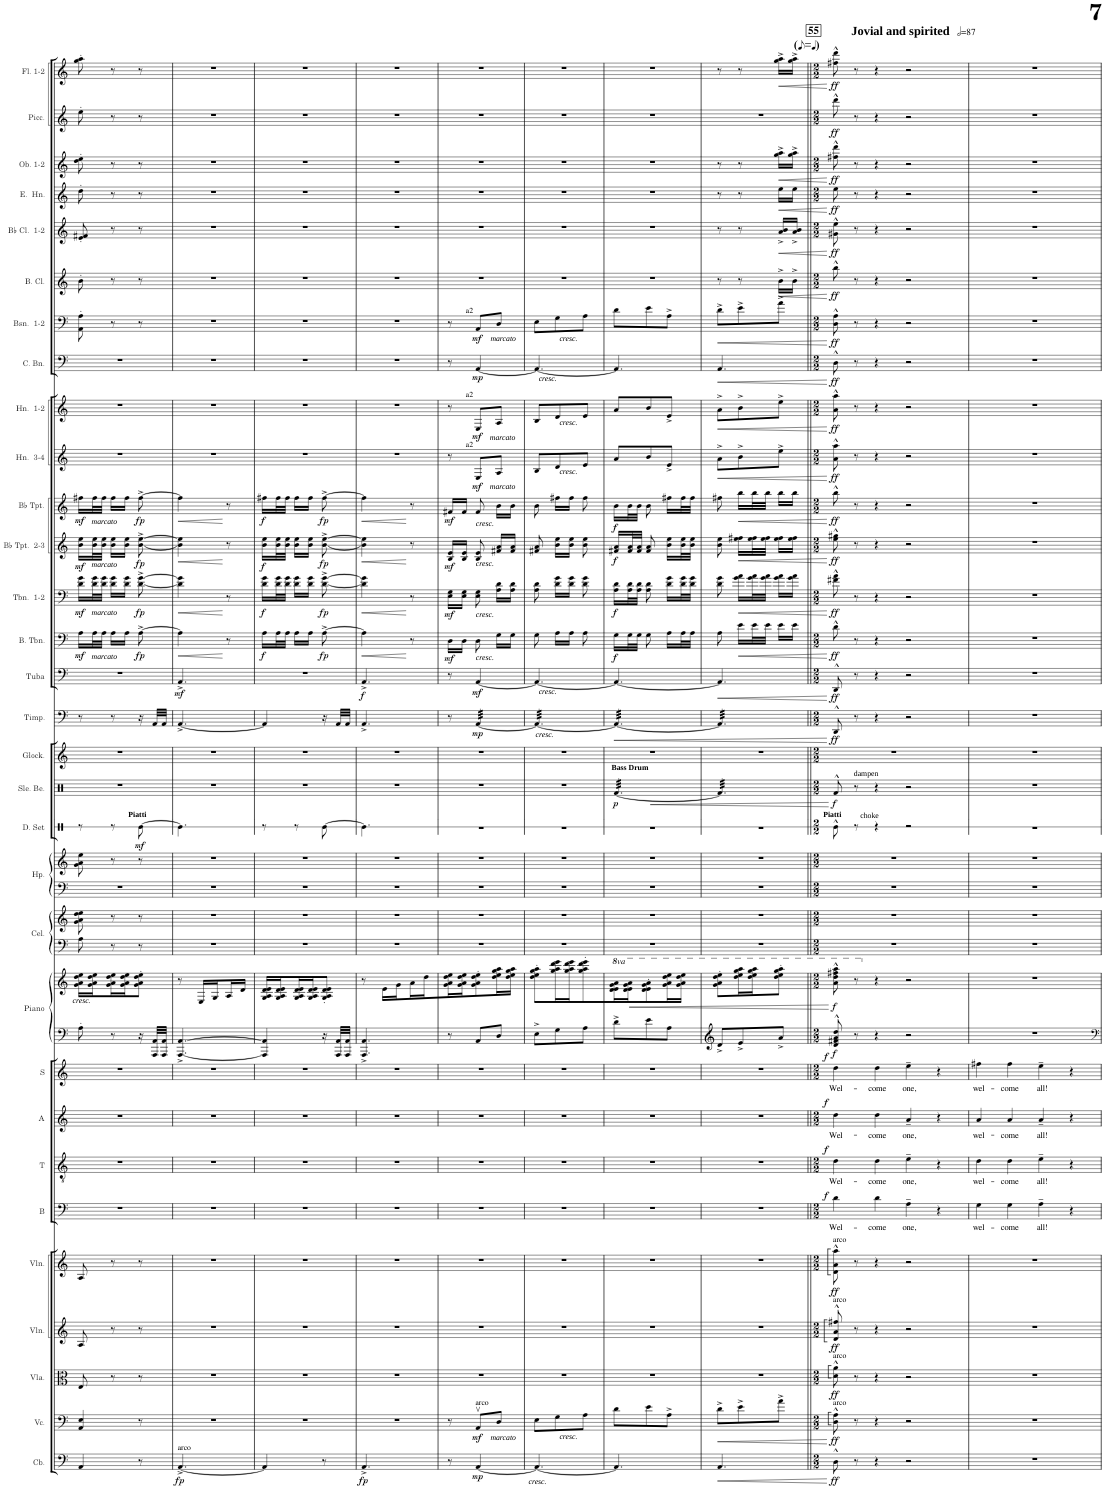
**kern	**dynam	**kern	**dynam	**kern	**dynam	**kern	**dynam	**kern	**dynam	**kern	**text	**dynam	**kern	**text	**dynam	**kern	**text	**dynam	**kern	**text	**dynam	**kern	**kern	**dynam	**kern	**kern	**kern	**kern	**kern	**dynam	**kern	**dynam	**kern	**kern	**dynam	**kern	**dynam	**kern	**dynam	**kern	**dynam	**kern	**dynam	**kern	**dynam	**kern	**dynam	**kern	**dynam	**kern	**dynam	**kern	**dynam	**kern	**dynam	**kern	**dynam	**kern	**dynam	**kern	**dynam	**kern	**dynam	**kern	**dynam
*part31	*part31	*part30	*part30	*part29	*part29	*part28	*part28	*part27	*part27	*part26	*part26	*part26	*part25	*part25	*part25	*part24	*part24	*part24	*part23	*part23	*part23	*part22	*part22	*part22	*part21	*part21	*part20	*part20	*part19	*part19	*part18	*part18	*part17	*part16	*part16	*part15	*part15	*part14	*part14	*part13	*part13	*part12	*part12	*part11	*part11	*part10	*part10	*part9	*part9	*part8	*part8	*part7	*part7	*part6	*part6	*part5	*part5	*part4	*part4	*part3	*part3	*part2	*part2	*part1	*part1
*staff34	*staff34	*staff33	*staff33	*staff32	*staff32	*staff31	*staff31	*staff30	*staff30	*staff29	*staff29	*staff29	*staff28	*staff28	*staff28	*staff27	*staff27	*staff27	*staff26	*staff26	*staff26	*staff25	*staff24	*staff24/25	*staff23	*staff22	*staff21	*staff20	*staff19	*staff19	*staff18	*staff18	*staff17	*staff16	*staff16	*staff15	*staff15	*staff14	*staff14	*staff13	*staff13	*staff12	*staff12	*staff11	*staff11	*staff10	*staff10	*staff9	*staff9	*staff8	*staff8	*staff7	*staff7	*staff6	*staff6	*staff5	*staff5	*staff4	*staff4	*staff3	*staff3	*staff2	*staff2	*staff1	*staff1
*I"Contrabass	*	*I"Violoncello	*	*I"Viola	*	*I"Violin	*	*I"Violin	*	*I"Bass	*	*	*I"Tenor	*	*	*I"Alto	*	*	*I"Soprano	*	*	*I"Piano	*	*	*I"Celesta	*	*I"Harp	*	*I"Percussion	*	*I"Percussion	*	*I"Percussion	*I"Timpani	*	*I"Tuba	*	*I"Bass Trombone	*	*I"Trombone 1-2	*	*I"Trumpet in Bb 2-3	*	*I"Trumpet in Bb	*	*I"Horn in F 3-4	*	*I"Horn in F 1-2	*	*I"Contrabassoon	*	*I"Bassoon 1-2	*	*I"Bass Clarinet	*	*I"Clarinet in Bb 1-2	*	*I"English Horn	*	*I"Oboe 1-2	*	*I"Flute 3-Picc.	*	*I"Flute 1-2	*
*I'Cb.	*	*I'Vc.	*	*I'Vla.	*	*I'Vln.	*	*I'Vln.	*	*I'B	*	*	*I'T	*	*	*I'A	*	*	*I'S	*	*	*I'Piano	*	*	*I'Cel.	*	*I'Hp.	*	*I'Perc.	*	*I'Perc.	*	*I'Perc.	*I'Timp.	*	*I'Tuba	*	*I'B. Tbn.	*	*I'Tbn.  1-2	*	*	*	*	*	*I'Hn.  3-4	*	*I'Hn.  1-2	*	*I'C. Bn.	*	*I'Bsn.  1-2	*	*I'B. Cl.	*	*	*	*I'E.  Hn.	*	*I'Ob. 1-2	*	*I'Picc.	*	*I'Fl. 1-2	*
!!LO:PB:g=z
*clefF4	*	*clefF4	*	*clefC3	*	*clefG2	*	*clefG2	*	*clefF4	*	*	*clefGv2	*	*	*clefG2	*	*	*clefG2	*	*	*clefF4	*clefG2	*	*clefF4	*clefG2	*clefF4	*clefG2	*clefX	*	*clefX	*	*clefG2	*clefF4	*	*clefF4	*	*clefF4	*	*clefF4	*	*clefG2	*	*clefG2	*	*clefG2	*	*clefG2	*	*clefF4	*	*clefF4	*	*clefG2	*	*clefG2	*	*clefG2	*	*clefG2	*	*clefG2	*	*clefG2	*
*Trd7c12	*	*	*	*	*	*	*	*	*	*	*	*	*	*	*	*	*	*	*	*	*	*	*	*	*Trd-7c-12	*Trd-7c-12	*	*	*	*	*	*	*Trd-14c-24	*	*	*	*	*	*	*	*	*Trd1c2	*	*Trd1c2	*	*Trd4c7	*	*Trd4c7	*	*Trd7c12	*	*	*	*Trd8c14	*	*Trd1c2	*	*Trd4c7	*	*	*	*Trd-7c-12	*	*	*
*k[]	*	*k[]	*	*k[]	*	*k[]	*	*k[]	*	*k[]	*	*	*k[]	*	*	*k[]	*	*	*k[]	*	*	*k[]	*k[]	*	*k[]	*k[]	*k[]	*k[]	*k[]	*	*k[]	*	*k[]	*k[]	*	*k[]	*	*k[]	*	*k[]	*	*k[]	*	*k[]	*	*k[]	*	*k[]	*	*k[]	*	*k[]	*	*k[]	*	*k[]	*	*k[]	*	*k[]	*	*k[]	*	*k[]	*
*M3/8	*	*M3/8	*	*M3/8	*	*M3/8	*	*M3/8	*	*M3/8	*	*	*M3/8	*	*	*M3/8	*	*	*M3/8	*	*	*M3/8	*M3/8	*	*M3/8	*M3/8	*M3/8	*M3/8	*M3/8	*	*M3/8	*	*M3/8	*M3/8	*	*M3/8	*	*M3/8	*	*M3/8	*	*M3/8	*	*M3/8	*	*M3/8	*	*M3/8	*	*M3/8	*	*M3/8	*	*M3/8	*	*M3/8	*	*M3/8	*	*M3/8	*	*M3/8	*	*M3/8	*
=47	=47	=47	=47	=47	=47	=47	=47	=47	=47	=47	=47	=47	=47	=47	=47	=47	=47	=47	=47	=47	=47	=47	=47	=47	=47	=47	=47	=47	=47	=47	=47	=47	=47	=47	=47	=47	=47	=47	=47	=47	=47	=47	=47	=47	=47	=47	=47	=47	=47	=47	=47	=47	=47	=47	=47	=47	=47	=47	=47	=47	=47	=47	=47	=47	=47
!	!	!	!	!	!	!	!	!	!	!	!	!	!	!	!	!	!	!	!	!	!	!	!LO:TX:b:i:t=cresc.	!	!	!	!	!	!	!	!	!	!	!	!	!	!	!	!	!	!	!	!	!	!	!	!	!	!	!	!	!	!	!	!	!	!	!	!	!	!	!	!	!	!
!	!	!	!	!	!	!	!	!	!	!	!	!	!	!	!	!	!	!	!	!	!	!	!	!	!	!	!	!	!	!	!	!	!	!	!	!	!	!	!LO:DY:b	!	!LO:DY:b	!	!LO:DY:b	!	!LO:DY:b	!	!	!	!	!	!	!	!	!	!	!	!	!	!	!	!	!	!	!	!
4AA/	.	4AA/ 4E/	.	8E/	.	8A/	.	8A/	.	4.r	.	.	4.r	.	.	4.r	.	.	4.r	.	.	8A'\	16g\ 16a\ 16dd\ 16ee\LL	.	8A\	8g\ 8a\ 8dd\ 8ee\	4.r	8g\ 8a\ 8ee\	8r	.	4.r	.	4.r	8r	.	4.r	.	16A\LL	mf	16d\ 16g\LL	mf	16b\ 16ee\LL	mf	16ff#X\LL	mf	4.r	.	4.r	.	4.r	.	8AA\' 8A\'	.	8b'\	.	8e/' 8f#X/'	.	8dd'\	.	8dd\' 8ee\'	.	8ee'\	.	8gg\' 8aa\'	.
!	!	!	!	!	!	!	!	!	!	!	!	!	!	!	!	!	!	!	!	!	!	!	!	!	!	!	!	!	!	!	!	!	!	!	!	!	!	!	!	!	!	!	!	!LO:TX:b:i:t=marcato	!	!	!	!	!	!	!	!	!	!	!	!	!	!	!	!	!	!	!	!	!
!	!	!	!	!	!	!	!	!	!	!	!	!	!	!	!	!	!	!	!	!	!	!	!	!	!	!	!	!	!	!	!	!	!	!	!	!	!	!	!	!	!	!LO:TX:b:i:t=marcato	!	!	!	!	!	!	!	!	!	!	!	!	!	!	!	!	!	!	!	!	!	!	!
!	!	!	!	!	!	!	!	!	!	!	!	!	!	!	!	!	!	!	!	!	!	!	!	!	!	!	!	!	!	!	!	!	!	!	!	!	!	!	!	!LO:TX:b:i:t=marcato	!	!	!	!	!	!	!	!	!	!	!	!	!	!	!	!	!	!	!	!	!	!	!	!	!
!	!	!	!	!	!	!	!	!	!	!	!	!	!	!	!	!	!	!	!	!	!	!	!	!	!	!	!	!	!	!	!	!	!	!	!	!	!	!LO:TX:b:i:t=marcato	!	!	!	!	!	!	!	!	!	!	!	!	!	!	!	!	!	!	!	!	!	!	!	!	!	!	!
.	.	.	.	.	.	.	.	.	.	.	.	.	.	.	.	.	.	.	.	.	.	.	16g\ 16a\ 16dd\ 16ee\J	.	.	.	.	.	.	.	.	.	.	.	.	.	.	32A\L	.	32d\ 32g\L	.	32b\ 32ee\L	.	32ff#\L	.	.	.	.	.	.	.	.	.	.	.	.	.	.	.	.	.	.	.	.	.
.	.	.	.	.	.	.	.	.	.	.	.	.	.	.	.	.	.	.	.	.	.	.	.	.	.	.	.	.	.	.	.	.	.	.	.	.	.	32A\JJJ	.	32d\ 32g\JJJ	.	32b\ 32ee\JJJ	.	32ff#\JJJ	.	.	.	.	.	.	.	.	.	.	.	.	.	.	.	.	.	.	.	.	.
.	.	.	.	8r	.	8r	.	8r	.	.	.	.	.	.	.	.	.	.	.	.	.	8r	16g\ 16a\ 16dd\ 16ee\L	.	8r	8r	.	8r	8r	.	.	.	.	8r	.	.	.	16A\LL	.	16d\ 16g\LL	.	16b\ 16ee\LL	.	16ff#\LL	.	.	.	.	.	.	.	8r	.	8r	.	8r	.	8r	.	8r	.	8r	.	8r	.
.	.	.	.	.	.	.	.	.	.	.	.	.	.	.	.	.	.	.	.	.	.	.	16g\ 16a\ 16dd\ 16ee\J	.	.	.	.	.	.	.	.	.	.	.	.	.	.	16A\JJ	.	16d\ 16g\JJ	.	16b\ 16ee\JJ	.	16ff#\JJ	.	.	.	.	.	.	.	.	.	.	.	.	.	.	.	.	.	.	.	.	.
!	!	!	!	!	!	!	!	!	!	!	!	!	!	!	!	!	!	!	!	!	!	!	!	!	!	!	!	!	!LO:TX:a:B:t=Piatti	!	!	!	!	!	!	!	!	!	!	!	!	!	!	!	!	!	!	!	!	!	!	!	!	!	!	!	!	!	!	!	!	!	!	!	!
!	!	!	!	!	!	!	!	!	!	!	!	!	!	!	!	!	!	!	!	!	!	!	!	!	!	!	!	!	!LO:N:head=solid	!LO:DY:b	!	!	!	!	!	!	!	!	!LO:DY:b	!	!LO:DY:b	!	!LO:DY:b	!	!LO:DY:b	!	!	!	!	!	!	!	!	!	!	!	!	!	!	!	!	!	!	!	!
8r	.	8r	.	8r	.	8r	.	8r	.	.	.	.	.	.	.	.	.	.	.	.	.	16r	8g\' 8a\' 8dd\' 8ee\'J	.	8r	8r	.	8r	[8Re\	mf	.	.	.	16r	.	.	.	[8A^\	fp	[8d\^ [8g\^	fp	[8b\^ [8ee\^	fp	[8ff#^\	fp	.	.	.	.	.	.	8r	.	8r	.	8r	.	8r	.	8r	.	8r	.	8r	.
.	.	.	.	.	.	.	.	.	.	.	.	.	.	.	.	.	.	.	.	.	.	32AAA/ 32AA/LLL	.	.	.	.	.	.	.	.	.	.	.	32AA/LLL	.	.	.	.	.	.	.	.	.	.	.	.	.	.	.	.	.	.	.	.	.	.	.	.	.	.	.	.	.	.	.
.	.	.	.	.	.	.	.	.	.	.	.	.	.	.	.	.	.	.	.	.	.	32AAA/ 32AA/JJJ	.	.	.	.	.	.	.	.	.	.	.	32AA/JJJ	.	.	.	.	.	.	.	.	.	.	.	.	.	.	.	.	.	.	.	.	.	.	.	.	.	.	.	.	.	.	.
=48	=48	=48	=48	=48	=48	=48	=48	=48	=48	=48	=48	=48	=48	=48	=48	=48	=48	=48	=48	=48	=48	=48	=48	=48	=48	=48	=48	=48	=48	=48	=48	=48	=48	=48	=48	=48	=48	=48	=48	=48	=48	=48	=48	=48	=48	=48	=48	=48	=48	=48	=48	=48	=48	=48	=48	=48	=48	=48	=48	=48	=48	=48	=48	=48	=48
!LO:TX:a:t=arco	!	!	!	!	!	!	!	!	!	!	!	!	!	!	!	!	!	!	!	!	!	!	!	!	!	!	!	!	!	!	!	!	!	!	!	!	!	!	!	!	!	!	!	!	!	!	!	!	!	!	!	!	!	!	!	!	!	!	!	!	!	!	!	!	!
!	!LO:DY:b	!	!	!	!	!	!	!	!	!	!	!	!	!	!	!	!	!	!	!	!	!	!	!	!	!	!	!	!	!	!	!	!	!	!	!	!LO:DY:b	!	!LO:HP:b	!	!LO:HP:b	!	!LO:HP:b	!	!LO:HP:b	!	!	!	!	!	!	!	!	!	!	!	!	!	!	!	!	!	!	!	!
[4.AA^/	fp	4.r	.	4.r	.	4.r	.	4.r	.	4.r	.	.	4.r	.	.	4.r	.	.	4.r	.	.	[4.AAA/^ [4.AA/^	8r	.	4.r	4.r	4.r	4.r	4.Re\]	.	4.r	.	4.r	[4.AA^/	.	4.AA^/	mf	4A\]	<	4d\] 4g\]	<	4b\] 4ee\]	<	4ff#\]	<	4.r	.	4.r	.	4.r	.	4.r	.	4.r	.	4.r	.	4.r	.	4.r	.	4.r	.	4.r	.
.	.	.	.	.	.	.	.	.	.	.	.	.	.	.	.	.	.	.	.	.	.	.	16E/LL	.	.	.	.	.	.	.	.	.	.	.	.	.	.	.	.	.	.	.	.	.	.	.	.	.	.	.	.	.	.	.	.	.	.	.	.	.	.	.	.	.	.
.	.	.	.	.	.	.	.	.	.	.	.	.	.	.	.	.	.	.	.	.	.	.	16G/J	.	.	.	.	.	.	.	.	.	.	.	.	.	.	.	.	.	.	.	.	.	.	.	.	.	.	.	.	.	.	.	.	.	.	.	.	.	.	.	.	.	.
.	.	.	.	.	.	.	.	.	.	.	.	.	.	.	.	.	.	.	.	.	.	.	16A/L	.	.	.	.	.	.	.	.	.	.	.	.	.	.	8r	[	8r	[	8r	[	8r	[	.	.	.	.	.	.	.	.	.	.	.	.	.	.	.	.	.	.	.	.
.	.	.	.	.	.	.	.	.	.	.	.	.	.	.	.	.	.	.	.	.	.	.	16d/JJ	.	.	.	.	.	.	.	.	.	.	.	.	.	.	.	.	.	.	.	.	.	.	.	.	.	.	.	.	.	.	.	.	.	.	.	.	.	.	.	.	.	.
=49	=49	=49	=49	=49	=49	=49	=49	=49	=49	=49	=49	=49	=49	=49	=49	=49	=49	=49	=49	=49	=49	=49	=49	=49	=49	=49	=49	=49	=49	=49	=49	=49	=49	=49	=49	=49	=49	=49	=49	=49	=49	=49	=49	=49	=49	=49	=49	=49	=49	=49	=49	=49	=49	=49	=49	=49	=49	=49	=49	=49	=49	=49	=49	=49	=49
!	!	!	!	!	!	!	!	!	!	!	!	!	!	!	!	!	!	!	!	!	!	!	!	!	!	!	!	!	!	!	!	!	!	!	!	!	!	!	!LO:DY:b	!	!LO:DY:b	!	!LO:DY:b	!	!LO:DY:b	!	!	!	!	!	!	!	!	!	!	!	!	!	!	!	!	!	!	!	!
4AA/]	.	4.r	.	4.r	.	4.r	.	4.r	.	4.r	.	.	4.r	.	.	4.r	.	.	4.r	.	.	4AAA/] 4AA/]	16G/ 16A/ 16d/ 16e/LL	.	4.r	4.r	4.r	4.r	8r	.	4.r	.	4.r	4AA/]	.	4.r	.	16A\LL	f	16d\ 16g\LL	f	16b\ 16ee\LL	f	16ff#X\LL	f	4.r	.	4.r	.	4.r	.	4.r	.	4.r	.	4.r	.	4.r	.	4.r	.	4.r	.	4.r	.
.	.	.	.	.	.	.	.	.	.	.	.	.	.	.	.	.	.	.	.	.	.	.	16G/ 16A/ 16d/ 16e/J	.	.	.	.	.	.	.	.	.	.	.	.	.	.	32A\L	.	32d\ 32g\L	.	32b\ 32ee\L	.	32ff#\L	.	.	.	.	.	.	.	.	.	.	.	.	.	.	.	.	.	.	.	.	.
.	.	.	.	.	.	.	.	.	.	.	.	.	.	.	.	.	.	.	.	.	.	.	.	.	.	.	.	.	.	.	.	.	.	.	.	.	.	32A\JJJ	.	32d\ 32g\JJJ	.	32b\ 32ee\JJJ	.	32ff#\JJJ	.	.	.	.	.	.	.	.	.	.	.	.	.	.	.	.	.	.	.	.	.
.	.	.	.	.	.	.	.	.	.	.	.	.	.	.	.	.	.	.	.	.	.	.	16G/ 16A/ 16d/ 16e/L	.	.	.	.	.	8r	.	.	.	.	.	.	.	.	16A\LL	.	16d\ 16g\LL	.	16b\ 16ee\LL	.	16ff#\LL	.	.	.	.	.	.	.	.	.	.	.	.	.	.	.	.	.	.	.	.	.
.	.	.	.	.	.	.	.	.	.	.	.	.	.	.	.	.	.	.	.	.	.	.	16G/ 16A/ 16d/ 16e/J	.	.	.	.	.	.	.	.	.	.	.	.	.	.	16A\JJ	.	16d\ 16g\JJ	.	16b\ 16ee\JJ	.	16ff#\JJ	.	.	.	.	.	.	.	.	.	.	.	.	.	.	.	.	.	.	.	.	.
!	!	!	!	!	!	!	!	!	!	!	!	!	!	!	!	!	!	!	!	!	!	!	!	!	!	!	!	!	!LO:N:head=solid	!	!	!	!	!	!	!	!	!	!LO:DY:b	!	!LO:DY:b	!	!LO:DY:b	!	!LO:DY:b	!	!	!	!	!	!	!	!	!	!	!	!	!	!	!	!	!	!	!	!
8r	.	.	.	.	.	.	.	.	.	.	.	.	.	.	.	.	.	.	.	.	.	16r	8G/' 8A/' 8d/' 8e/'J	.	.	.	.	.	[8Re\	.	.	.	.	16r	.	.	.	[8A^\	fp	[8d\^ [8g\^	fp	[8b\^ [8ee\^	fp	[8ff#^\	fp	.	.	.	.	.	.	.	.	.	.	.	.	.	.	.	.	.	.	.	.
.	.	.	.	.	.	.	.	.	.	.	.	.	.	.	.	.	.	.	.	.	.	32AAA/ 32AA/LLL	.	.	.	.	.	.	.	.	.	.	.	32AA/LLL	.	.	.	.	.	.	.	.	.	.	.	.	.	.	.	.	.	.	.	.	.	.	.	.	.	.	.	.	.	.	.
.	.	.	.	.	.	.	.	.	.	.	.	.	.	.	.	.	.	.	.	.	.	32AAA/ 32AA/JJJ	.	.	.	.	.	.	.	.	.	.	.	32AA/JJJ	.	.	.	.	.	.	.	.	.	.	.	.	.	.	.	.	.	.	.	.	.	.	.	.	.	.	.	.	.	.	.
=50	=50	=50	=50	=50	=50	=50	=50	=50	=50	=50	=50	=50	=50	=50	=50	=50	=50	=50	=50	=50	=50	=50	=50	=50	=50	=50	=50	=50	=50	=50	=50	=50	=50	=50	=50	=50	=50	=50	=50	=50	=50	=50	=50	=50	=50	=50	=50	=50	=50	=50	=50	=50	=50	=50	=50	=50	=50	=50	=50	=50	=50	=50	=50	=50	=50
!	!LO:DY:b	!	!	!	!	!	!	!	!	!	!	!	!	!	!	!	!	!	!	!	!	!	!	!	!	!	!	!	!	!	!	!	!	!	!	!	!LO:DY:b	!	!LO:HP:b	!	!LO:HP:b	!	!LO:HP:b	!	!LO:HP:b	!	!	!	!	!	!	!	!	!	!	!	!	!	!	!	!	!	!	!	!
4.AA^/	fp	4.r	.	4.r	.	4.r	.	4.r	.	4.r	.	.	4.r	.	.	4.r	.	.	4.r	.	.	4.AAA/^ 4.AA/^	8r	.	4.r	4.r	4.r	4.r	4.Re\]	.	4.r	.	4.r	4.AA^/	.	4.AA^/	f	4A\]	<	4d\] 4g\]	<	4b\] 4ee\]	<	4ff#\]	<	4.r	.	4.r	.	4.r	.	4.r	.	4.r	.	4.r	.	4.r	.	4.r	.	4.r	.	4.r	.
.	.	.	.	.	.	.	.	.	.	.	.	.	.	.	.	.	.	.	.	.	.	.	16e\LL	.	.	.	.	.	.	.	.	.	.	.	.	.	.	.	.	.	.	.	.	.	.	.	.	.	.	.	.	.	.	.	.	.	.	.	.	.	.	.	.	.	.
.	.	.	.	.	.	.	.	.	.	.	.	.	.	.	.	.	.	.	.	.	.	.	16g\J	.	.	.	.	.	.	.	.	.	.	.	.	.	.	.	.	.	.	.	.	.	.	.	.	.	.	.	.	.	.	.	.	.	.	.	.	.	.	.	.	.	.
.	.	.	.	.	.	.	.	.	.	.	.	.	.	.	.	.	.	.	.	.	.	.	16a\L	.	.	.	.	.	.	.	.	.	.	.	.	.	.	8r	[	8r	[	8r	[	8r	[	.	.	.	.	.	.	.	.	.	.	.	.	.	.	.	.	.	.	.	.
.	.	.	.	.	.	.	.	.	.	.	.	.	.	.	.	.	.	.	.	.	.	.	16dd\J	.	.	.	.	.	.	.	.	.	.	.	.	.	.	.	.	.	.	.	.	.	.	.	.	.	.	.	.	.	.	.	.	.	.	.	.	.	.	.	.	.	.
=51	=51	=51	=51	=51	=51	=51	=51	=51	=51	=51	=51	=51	=51	=51	=51	=51	=51	=51	=51	=51	=51	=51	=51	=51	=51	=51	=51	=51	=51	=51	=51	=51	=51	=51	=51	=51	=51	=51	=51	=51	=51	=51	=51	=51	=51	=51	=51	=51	=51	=51	=51	=51	=51	=51	=51	=51	=51	=51	=51	=51	=51	=51	=51	=51	=51
!	!	!	!	!	!	!	!	!	!	!	!	!	!	!	!	!	!	!	!	!	!	!	!	!	!	!	!	!	!	!	!	!	!	!	!	!	!	!	!LO:DY:b	!	!LO:DY:b	!	!LO:DY:b	!	!LO:DY:b	!	!	!	!	!	!	!	!	!	!	!	!	!	!	!	!	!	!	!	!
8r	.	8r	.	4.r	.	4.r	.	4.r	.	4.r	.	.	4.r	.	.	4.r	.	.	4.r	.	.	8r	16g\ 16a\ 16dd\ 16ee\L	.	4.r	4.r	4.r	4.r	4.r	.	4.r	.	4.r	8r	.	8r	.	16D\LL	mf	16E\ 16G\LL	mf	16B/ 16e/LL	mf	16f#X/LL	mf	8r	.	8r	.	8r	.	8r	.	4.r	.	4.r	.	4.r	.	4.r	.	4.r	.	4.r	.
.	.	.	.	.	.	.	.	.	.	.	.	.	.	.	.	.	.	.	.	.	.	.	16g\ 16a\ 16dd\ 16ee\J	.	.	.	.	.	.	.	.	.	.	.	.	.	.	16D\JJ	.	16E\ 16G\JJ	.	16B/ 16e/JJ	.	16f#/JJ	.	.	.	.	.	.	.	.	.	.	.	.	.	.	.	.	.	.	.	.	.
!	!	!	!	!	!	!	!	!	!	!	!	!	!	!	!	!	!	!	!	!	!	!	!	!	!	!	!	!	!	!	!	!	!	!	!	!	!	!	!	!	!	!	!	!	!	!	!	!	!	!	!	!LO:TX:a:t=a2	!	!	!	!	!	!	!	!	!	!	!	!	!
!	!	!	!	!	!	!	!	!	!	!	!	!	!	!	!	!	!	!	!	!	!	!	!	!	!	!	!	!	!	!	!	!	!	!	!	!	!	!	!	!	!	!	!	!	!	!	!	!LO:TX:a:t=a2	!	!	!	!	!	!	!	!	!	!	!	!	!	!	!	!	!
!	!	!	!	!	!	!	!	!	!	!	!	!	!	!	!	!	!	!	!	!	!	!	!	!	!	!	!	!	!	!	!	!	!	!	!	!	!	!	!	!	!	!	!	!	!	!LO:TX:a:t=a2	!	!	!	!	!	!	!	!	!	!	!	!	!	!	!	!	!	!	!
!	!	!	!	!	!	!	!	!	!	!	!	!	!	!	!	!	!	!	!	!	!	!	!	!	!	!	!	!	!	!	!	!	!	!	!	!	!	!	!	!	!	!	!	!LO:TX:b:i:t=cresc.	!	!	!	!	!	!	!	!	!	!	!	!	!	!	!	!	!	!	!	!	!
!	!	!	!	!	!	!	!	!	!	!	!	!	!	!	!	!	!	!	!	!	!	!	!	!	!	!	!	!	!	!	!	!	!	!	!	!	!	!	!	!	!	!LO:TX:b:i:t=cresc.	!	!	!	!	!	!	!	!	!	!	!	!	!	!	!	!	!	!	!	!	!	!	!
!	!	!	!	!	!	!	!	!	!	!	!	!	!	!	!	!	!	!	!	!	!	!	!	!	!	!	!	!	!	!	!	!	!	!	!	!	!	!	!	!LO:TX:b:i:t=cresc.	!	!	!	!	!	!	!	!	!	!	!	!	!	!	!	!	!	!	!	!	!	!	!	!	!
!	!	!	!	!	!	!	!	!	!	!	!	!	!	!	!	!	!	!	!	!	!	!	!	!	!	!	!	!	!	!	!	!	!	!	!	!	!	!LO:TX:b:i:t=cresc.	!	!	!	!	!	!	!	!	!	!	!	!	!	!	!	!	!	!	!	!	!	!	!	!	!	!	!
!	!	!LO:TX:a:t=arco	!	!	!	!	!	!	!	!	!	!	!	!	!	!	!	!	!	!	!	!	!	!	!	!	!	!	!	!	!	!	!	!	!	!	!	!	!	!	!	!	!	!	!	!	!	!	!	!	!	!	!	!	!	!	!	!	!	!	!	!	!	!	!
!	!LO:DY:b	!	!LO:DY:b	!	!	!	!	!	!	!	!	!	!	!	!	!	!	!	!	!	!	!	!	!	!	!	!	!	!	!	!	!	!	!	!LO:DY:b	!	!LO:DY:b	!	!	!	!	!	!	!	!	!	!LO:DY:b	!	!LO:DY:b	!	!LO:DY:b	!	!LO:DY:b	!	!	!	!	!	!	!	!	!	!	!	!
*	*	*	*	*	*	*	*	*	*	*	*	*	*	*	*	*	*	*	*	*	*	*	*	*	*	*	*	*	*	*	*	*	*	*tremolo	*	*	*	*	*	*	*	*	*	*	*	*	*	*	*	*	*	*	*	*	*	*	*	*	*	*	*	*	*	*	*
[4AA/	mp	8AAv/L	mf	.	.	.	.	.	.	.	.	.	.	.	.	.	.	.	.	.	.	8AA/L	8g\' 8a\' 8dd\' 8ee\'	.	.	.	.	.	.	.	.	.	.	[32AA/LLL	mp	[4AA/	mf	8D\	.	8E\ 8G\	.	8B/ 8e/	.	8f#/	.	8E/L	mf	8E/L	mf	[4AA/	mp	8AA/L	mf	.	.	.	.	.	.	.	.	.	.	.	.
.	.	.	.	.	.	.	.	.	.	.	.	.	.	.	.	.	.	.	.	.	.	.	.	.	.	.	.	.	.	.	.	.	.	32AA/	.	.	.	.	.	.	.	.	.	.	.	.	.	.	.	.	.	.	.	.	.	.	.	.	.	.	.	.	.	.	.
.	.	.	.	.	.	.	.	.	.	.	.	.	.	.	.	.	.	.	.	.	.	.	.	.	.	.	.	.	.	.	.	.	.	32AA/	.	.	.	.	.	.	.	.	.	.	.	.	.	.	.	.	.	.	.	.	.	.	.	.	.	.	.	.	.	.	.
.	.	.	.	.	.	.	.	.	.	.	.	.	.	.	.	.	.	.	.	.	.	.	.	.	.	.	.	.	.	.	.	.	.	32AA/	.	.	.	.	.	.	.	.	.	.	.	.	.	.	.	.	.	.	.	.	.	.	.	.	.	.	.	.	.	.	.
!	!	!	!	!	!	!	!	!	!	!	!	!	!	!	!	!	!	!	!	!	!	!	!	!	!	!	!	!	!	!	!	!	!	!	!	!	!	!	!	!	!	!	!	!	!	!	!	!	!	!	!	!LO:TX:b:i:t=marcato	!	!	!	!	!	!	!	!	!	!	!	!	!
!	!	!	!	!	!	!	!	!	!	!	!	!	!	!	!	!	!	!	!	!	!	!	!	!	!	!	!	!	!	!	!	!	!	!	!	!	!	!	!	!	!	!	!	!	!	!	!	!LO:TX:b:i:t=marcato	!	!	!	!	!	!	!	!	!	!	!	!	!	!	!	!	!
!	!	!	!	!	!	!	!	!	!	!	!	!	!	!	!	!	!	!	!	!	!	!	!	!	!	!	!	!	!	!	!	!	!	!	!	!	!	!	!	!	!	!	!	!	!	!LO:TX:b:i:t=marcato	!	!	!	!	!	!	!	!	!	!	!	!	!	!	!	!	!	!	!
!	!	!LO:TX:b:i:t=marcato	!	!	!	!	!	!	!	!	!	!	!	!	!	!	!	!	!	!	!	!	!	!	!	!	!	!	!	!	!	!	!	!	!	!	!	!	!	!	!	!	!	!	!	!	!	!	!	!	!	!	!	!	!	!	!	!	!	!	!	!	!	!	!
.	.	8D/J	.	.	.	.	.	.	.	.	.	.	.	.	.	.	.	.	.	.	.	8D/J	16dd\ 16ee\ 16gg\ 16aa\L	.	.	.	.	.	.	.	.	.	.	32AA/	.	.	.	16G\LL	.	16A\ 16d\LL	.	16f#X/ 16a/LL	.	16b\LL	.	8A/J	.	8A/J	.	.	.	8D/J	.	.	.	.	.	.	.	.	.	.	.	.	.
.	.	.	.	.	.	.	.	.	.	.	.	.	.	.	.	.	.	.	.	.	.	.	.	.	.	.	.	.	.	.	.	.	.	32AA/	.	.	.	.	.	.	.	.	.	.	.	.	.	.	.	.	.	.	.	.	.	.	.	.	.	.	.	.	.	.	.
.	.	.	.	.	.	.	.	.	.	.	.	.	.	.	.	.	.	.	.	.	.	.	16dd\ 16ee\ 16gg\ 16aa\JJ	.	.	.	.	.	.	.	.	.	.	32AA/	.	.	.	16G\JJ	.	16A\ 16d\JJ	.	16f#/ 16a/JJ	.	16b\JJ	.	.	.	.	.	.	.	.	.	.	.	.	.	.	.	.	.	.	.	.	.
.	.	.	.	.	.	.	.	.	.	.	.	.	.	.	.	.	.	.	.	.	.	.	.	.	.	.	.	.	.	.	.	.	.	32AA/JJJ	.	.	.	.	.	.	.	.	.	.	.	.	.	.	.	.	.	.	.	.	.	.	.	.	.	.	.	.	.	.	.
=52	=52	=52	=52	=52	=52	=52	=52	=52	=52	=52	=52	=52	=52	=52	=52	=52	=52	=52	=52	=52	=52	=52	=52	=52	=52	=52	=52	=52	=52	=52	=52	=52	=52	=52	=52	=52	=52	=52	=52	=52	=52	=52	=52	=52	=52	=52	=52	=52	=52	=52	=52	=52	=52	=52	=52	=52	=52	=52	=52	=52	=52	=52	=52	=52	=52
!	!	!	!	!	!	!	!	!	!	!	!	!	!	!	!	!	!	!	!	!	!	!	!	!	!	!	!	!	!	!	!	!	!	!	!	!	!	!	!	!	!	!	!	!	!	!	!	!	!	!LO:TX:b:i:t=cresc.	!	!	!	!	!	!	!	!	!	!	!	!	!	!	!
!	!	!	!	!	!	!	!	!	!	!	!	!	!	!	!	!	!	!	!	!	!	!	!	!	!	!	!	!	!	!	!	!	!	!	!	!LO:TX:b:i:t=cresc.	!	!	!	!	!	!	!	!	!	!	!	!	!	!	!	!	!	!	!	!	!	!	!	!	!	!	!	!	!
!	!	!	!	!	!	!	!	!	!	!	!	!	!	!	!	!	!	!	!	!	!	!	!	!	!	!	!	!	!	!	!	!	!	!LO:TX:b:i:t=cresc.	!	!	!	!	!	!	!	!	!	!	!	!	!	!	!	!	!	!	!	!	!	!	!	!	!	!	!	!	!	!	!
!LO:TX:b:i:t=cresc.	!	!	!	!	!	!	!	!	!	!	!	!	!	!	!	!	!	!	!	!	!	!	!	!	!	!	!	!	!	!	!	!	!	!	!	!	!	!	!	!	!	!	!	!	!	!	!	!	!	!	!	!	!	!	!	!	!	!	!	!	!	!	!	!	!
4.AA/_	.	8E\L	.	4.r	.	4.r	.	4.r	.	4.r	.	.	4.r	.	.	4.r	.	.	4.r	.	.	8E^\L	8dd\' 8ee\' 8gg\' 8aa\'L	.	4.r	4.r	4.r	4.r	4.r	.	4.r	.	4.r	32AA/LLL	.	4.AA/_	.	8G\	.	8A\ 8d\	.	8f#X/ 8a/	.	8b\	.	8B/L	.	8B/L	.	4.AA/_	.	8E\L	.	4.r	.	4.r	.	4.r	.	4.r	.	4.r	.	4.r	.
.	.	.	.	.	.	.	.	.	.	.	.	.	.	.	.	.	.	.	.	.	.	.	.	.	.	.	.	.	.	.	.	.	.	32AA/	.	.	.	.	.	.	.	.	.	.	.	.	.	.	.	.	.	.	.	.	.	.	.	.	.	.	.	.	.	.	.
.	.	.	.	.	.	.	.	.	.	.	.	.	.	.	.	.	.	.	.	.	.	.	.	.	.	.	.	.	.	.	.	.	.	32AA/	.	.	.	.	.	.	.	.	.	.	.	.	.	.	.	.	.	.	.	.	.	.	.	.	.	.	.	.	.	.	.
.	.	.	.	.	.	.	.	.	.	.	.	.	.	.	.	.	.	.	.	.	.	.	.	.	.	.	.	.	.	.	.	.	.	32AA/	.	.	.	.	.	.	.	.	.	.	.	.	.	.	.	.	.	.	.	.	.	.	.	.	.	.	.	.	.	.	.
!	!	!	!	!	!	!	!	!	!	!	!	!	!	!	!	!	!	!	!	!	!	!	!	!	!	!	!	!	!	!	!	!	!	!	!	!	!	!	!	!	!	!	!	!	!	!	!	!	!	!	!	!LO:TX:b:i:t=cresc.	!	!	!	!	!	!	!	!	!	!	!	!	!
!	!	!	!	!	!	!	!	!	!	!	!	!	!	!	!	!	!	!	!	!	!	!	!	!	!	!	!	!	!	!	!	!	!	!	!	!	!	!	!	!	!	!	!	!	!	!	!	!LO:TX:b:i:t=cresc.	!	!	!	!	!	!	!	!	!	!	!	!	!	!	!	!	!
!	!	!	!	!	!	!	!	!	!	!	!	!	!	!	!	!	!	!	!	!	!	!	!	!	!	!	!	!	!	!	!	!	!	!	!	!	!	!	!	!	!	!	!	!	!	!LO:TX:b:i:t=cresc.	!	!	!	!	!	!	!	!	!	!	!	!	!	!	!	!	!	!	!
!	!	!LO:TX:b:i:t=cresc.	!	!	!	!	!	!	!	!	!	!	!	!	!	!	!	!	!	!	!	!	!	!	!	!	!	!	!	!	!	!	!	!	!	!	!	!	!	!	!	!	!	!	!	!	!	!	!	!	!	!	!	!	!	!	!	!	!	!	!	!	!	!	!
.	.	8G\	.	.	.	.	.	.	.	.	.	.	.	.	.	.	.	.	.	.	.	8G\	16gg\ 16aa\ 16ddd\ 16eee\L	.	.	.	.	.	.	.	.	.	.	32AA/	.	.	.	16A\LL	.	16d\ 16g\LL	.	16b\ 16ee\LL	.	16ff#X\LL	.	8d/	.	8d/	.	.	.	8G\	.	.	.	.	.	.	.	.	.	.	.	.	.
.	.	.	.	.	.	.	.	.	.	.	.	.	.	.	.	.	.	.	.	.	.	.	.	.	.	.	.	.	.	.	.	.	.	32AA/	.	.	.	.	.	.	.	.	.	.	.	.	.	.	.	.	.	.	.	.	.	.	.	.	.	.	.	.	.	.	.
.	.	.	.	.	.	.	.	.	.	.	.	.	.	.	.	.	.	.	.	.	.	.	16gg\ 16aa\ 16ddd\ 16eee\J	.	.	.	.	.	.	.	.	.	.	32AA/	.	.	.	16A\JJ	.	16d\ 16g\JJ	.	16b\ 16ee\JJ	.	16ff#\JJ	.	.	.	.	.	.	.	.	.	.	.	.	.	.	.	.	.	.	.	.	.
.	.	.	.	.	.	.	.	.	.	.	.	.	.	.	.	.	.	.	.	.	.	.	.	.	.	.	.	.	.	.	.	.	.	32AA/	.	.	.	.	.	.	.	.	.	.	.	.	.	.	.	.	.	.	.	.	.	.	.	.	.	.	.	.	.	.	.
.	.	8A\J	.	.	.	.	.	.	.	.	.	.	.	.	.	.	.	.	.	.	.	8A\J	8gg\' 8aa\' 8ddd\' 8eee\'	.	.	.	.	.	.	.	.	.	.	32AA/	.	.	.	8A\	.	8d\ 8g\	.	8b\ 8ee\	.	8ff#\	.	8e/J	.	8e/J	.	.	.	8A\J	.	.	.	.	.	.	.	.	.	.	.	.	.
.	.	.	.	.	.	.	.	.	.	.	.	.	.	.	.	.	.	.	.	.	.	.	.	.	.	.	.	.	.	.	.	.	.	32AA/	.	.	.	.	.	.	.	.	.	.	.	.	.	.	.	.	.	.	.	.	.	.	.	.	.	.	.	.	.	.	.
.	.	.	.	.	.	.	.	.	.	.	.	.	.	.	.	.	.	.	.	.	.	.	.	.	.	.	.	.	.	.	.	.	.	32AA/	.	.	.	.	.	.	.	.	.	.	.	.	.	.	.	.	.	.	.	.	.	.	.	.	.	.	.	.	.	.	.
.	.	.	.	.	.	.	.	.	.	.	.	.	.	.	.	.	.	.	.	.	.	.	.	.	.	.	.	.	.	.	.	.	.	32AA/JJJ	.	.	.	.	.	.	.	.	.	.	.	.	.	.	.	.	.	.	.	.	.	.	.	.	.	.	.	.	.	.	.
=53	=53	=53	=53	=53	=53	=53	=53	=53	=53	=53	=53	=53	=53	=53	=53	=53	=53	=53	=53	=53	=53	=53	=53	=53	=53	=53	=53	=53	=53	=53	=53	=53	=53	=53	=53	=53	=53	=53	=53	=53	=53	=53	=53	=53	=53	=53	=53	=53	=53	=53	=53	=53	=53	=53	=53	=53	=53	=53	=53	=53	=53	=53	=53	=53	=53
*	*	*	*	*	*	*	*	*	*	*	*	*	*	*	*	*	*	*	*	*	*	*	*8va	*	*	*	*	*	*	*	*	*	*	*	*	*	*	*	*	*	*	*	*	*	*	*	*	*	*	*	*	*	*	*	*	*	*	*	*	*	*	*	*	*	*
!	!	!	!	!	!	!	!	!	!	!	!	!	!	!	!	!	!	!	!	!	!	!	!	!	!	!	!	!	!	!	!LO:TX:a:B:t=Bass Drum	!	!	!	!	!	!	!	!	!	!	!	!	!	!	!	!	!	!	!	!	!	!	!	!	!	!	!	!	!	!	!	!	!	!
!	!	!	!	!	!	!	!	!	!	!	!	!	!	!	!	!	!	!	!	!	!	!	!	!	!	!	!	!	!	!	!	!LO:HP:b	!	!	!LO:HP:b	!	!	!	!	!	!	!	!	!	!	!	!	!	!	!	!	!	!	!	!	!	!	!	!	!	!	!	!	!	!
!	!	!	!	!	!	!	!	!	!	!	!	!	!	!	!	!	!	!	!	!	!	!	!	!	!	!	!	!	!	!	!	!LO:DY:n=1:b	!	!	!	!	!	!	!LO:DY:b	!	!LO:DY:b	!	!LO:DY:b	!	!LO:DY:b	!	!	!	!	!	!	!	!	!	!	!	!	!	!	!	!	!	!	!	!
*	*	*	*	*	*	*	*	*	*	*	*	*	*	*	*	*	*	*	*	*	*	*	*	*	*	*	*	*	*	*	*tremolo	*	*	*	*	*	*	*	*	*	*	*	*	*	*	*	*	*	*	*	*	*	*	*	*	*	*	*	*	*	*	*	*	*	*
4.AA/]	.	8d\L	.	4.r	.	4.r	.	4.r	.	4.r	.	.	4.r	.	.	4.r	.	.	4.r	.	.	8d^\L	16dd\ 16ee\ 16gg\ 16aa\L	.	4.r	4.r	4.r	4.r	4.r	.	[32Rf/LLL	< p	4.r	32AA/LLL	<	4.AA/_	.	16G\LL	f	16A\ 16d\LL	f	16f#X/ 16a/LL	f	16b\LL	f	8a/L	.	8a/L	.	4.AA/]	.	8d\L	.	4.r	.	4.r	.	4.r	.	4.r	.	4.r	.	4.r	.
.	.	.	.	.	.	.	.	.	.	.	.	.	.	.	.	.	.	.	.	.	.	.	.	.	.	.	.	.	.	.	32Rf/	.	.	32AA/	.	.	.	.	.	.	.	.	.	.	.	.	.	.	.	.	.	.	.	.	.	.	.	.	.	.	.	.	.	.	.
!	!	!	!	!	!	!	!	!	!	!	!	!	!	!	!	!	!	!	!	!	!	!	!	!LO:HP:b	!	!	!	!	!	!	!	!	!	!	!	!	!	!	!	!	!	!	!	!	!	!	!	!	!	!	!	!	!	!	!	!	!	!	!	!	!	!	!	!	!
.	.	.	.	.	.	.	.	.	.	.	.	.	.	.	.	.	.	.	.	.	.	.	16dd\ 16ee\ 16gg\ 16aa\J	<	.	.	.	.	.	.	32Rf/	.	.	32AA/	.	.	.	32G\L	.	32A\ 32d\L	.	32f#/ 32a/L	.	32b\L	.	.	.	.	.	.	.	.	.	.	.	.	.	.	.	.	.	.	.	.	.
.	.	.	.	.	.	.	.	.	.	.	.	.	.	.	.	.	.	.	.	.	.	.	.	.	.	.	.	.	.	.	32Rf/	.	.	32AA/	.	.	.	32G\JJJ	.	32A\ 32d\JJJ	.	32f#/ 32a/JJJ	.	32b\JJJ	.	.	.	.	.	.	.	.	.	.	.	.	.	.	.	.	.	.	.	.	.
.	.	8e\	.	.	.	.	.	.	.	.	.	.	.	.	.	.	.	.	.	.	.	8e\	8dd\' 8ee\' 8gg\' 8aa\'	.	.	.	.	.	.	.	32Rf/	.	.	32AA/	.	.	.	8G\	.	8A\ 8d\	.	8f#/ 8a/	.	8b\	.	8b/	.	8b/	.	.	.	8e\	.	.	.	.	.	.	.	.	.	.	.	.	.
.	.	.	.	.	.	.	.	.	.	.	.	.	.	.	.	.	.	.	.	.	.	.	.	.	.	.	.	.	.	.	32Rf/	.	.	32AA/	.	.	.	.	.	.	.	.	.	.	.	.	.	.	.	.	.	.	.	.	.	.	.	.	.	.	.	.	.	.	.
.	.	.	.	.	.	.	.	.	.	.	.	.	.	.	.	.	.	.	.	.	.	.	.	.	.	.	.	.	.	.	32Rf/	.	.	32AA/	.	.	.	.	.	.	.	.	.	.	.	.	.	.	.	.	.	.	.	.	.	.	.	.	.	.	.	.	.	.	.
.	.	.	.	.	.	.	.	.	.	.	.	.	.	.	.	.	.	.	.	.	.	.	.	.	.	.	.	.	.	.	32Rf/	.	.	32AA/	.	.	.	.	.	.	.	.	.	.	.	.	.	.	.	.	.	.	.	.	.	.	.	.	.	.	.	.	.	.	.
.	.	8A^\J	.	.	.	.	.	.	.	.	.	.	.	.	.	.	.	.	.	.	.	8A\J	16gg\ 16aa\ 16ddd\ 16eee\L	.	.	.	.	.	.	.	32Rf/	.	.	32AA/	.	.	.	16A\LL	.	16d\ 16g\LL	.	16b\ 16ee\LL	.	16ff#X\LL	.	8e^/J	.	8e^/J	.	.	.	8A^\J	.	.	.	.	.	.	.	.	.	.	.	.	.
.	.	.	.	.	.	.	.	.	.	.	.	.	.	.	.	.	.	.	.	.	.	.	.	.	.	.	.	.	.	.	32Rf/	.	.	32AA/	.	.	.	.	.	.	.	.	.	.	.	.	.	.	.	.	.	.	.	.	.	.	.	.	.	.	.	.	.	.	.
.	.	.	.	.	.	.	.	.	.	.	.	.	.	.	.	.	.	.	.	.	.	.	16gg\ 16aa\ 16ddd\ 16eee\JJ	.	.	.	.	.	.	.	32Rf/	.	.	32AA/	.	.	.	32A\L	.	32d\ 32g\L	.	32b\ 32ee\L	.	32ff#\L	.	.	.	.	.	.	.	.	.	.	.	.	.	.	.	.	.	.	.	.	.
.	.	.	.	.	.	.	.	.	.	.	.	.	.	.	.	.	.	.	.	.	.	.	.	.	.	.	.	.	.	.	32Rf/JJJ	.	.	32AA/JJJ	.	.	.	32A\JJJ	.	32d\ 32g\JJJ	.	32b\ 32ee\JJJ	.	32ff#\JJJ	.	.	.	.	.	.	.	.	.	.	.	.	.	.	.	.	.	.	.	.	.
=54	=54	=54	=54	=54	=54	=54	=54	=54	=54	=54	=54	=54	=54	=54	=54	=54	=54	=54	=54	=54	=54	=54	=54	=54	=54	=54	=54	=54	=54	=54	=54	=54	=54	=54	=54	=54	=54	=54	=54	=54	=54	=54	=54	=54	=54	=54	=54	=54	=54	=54	=54	=54	=54	=54	=54	=54	=54	=54	=54	=54	=54	=54	=54	=54	=54
!	!LO:HP:b	!	!LO:HP:b	!	!	!	!	!	!	!	!	!	!	!	!	!	!	!	!	!	!	!	!	!	!	!	!	!	!	!	!	!	!	!	!	!	!LO:HP:b	!	!	!	!	!	!	!	!	!	!LO:HP:b	!	!LO:HP:b	!	!LO:HP:b	!	!LO:HP:b	!	!	!	!	!	!	!	!	!	!	!	!
4.AA/	<	8d^\L	<	4.r	.	4.r	.	4.r	.	4.r	.	.	4.r	.	.	4.r	.	.	4.r	.	.	8d^/L	8gg\' 8aa\' 8ddd\' 8eee\'L	.	4.r	4.r	4.r	4.r	4.r	.	32Rf/]LLL	.	4.r	32AA/]LLL	.	4.AA/]	<	8A\	.	8d\ 8g\	.	8b\ 8ee\	.	8ff#X\	.	8a^\L	<	8a^\L	<	4.AA/	<	8d^\L	<	8r	.	8r	.	8r	.	8r	.	4.r	.	8r	.
.	.	.	.	.	.	.	.	.	.	.	.	.	.	.	.	.	.	.	.	.	.	.	.	.	.	.	.	.	.	.	32Rf/	.	.	32AA/	.	.	.	.	.	.	.	.	.	.	.	.	.	.	.	.	.	.	.	.	.	.	.	.	.	.	.	.	.	.	.
.	.	.	.	.	.	.	.	.	.	.	.	.	.	.	.	.	.	.	.	.	.	.	.	.	.	.	.	.	.	.	32Rf/	.	.	32AA/	.	.	.	.	.	.	.	.	.	.	.	.	.	.	.	.	.	.	.	.	.	.	.	.	.	.	.	.	.	.	.
.	.	.	.	.	.	.	.	.	.	.	.	.	.	.	.	.	.	.	.	.	.	.	.	.	.	.	.	.	.	.	32Rf/	.	.	32AA/	.	.	.	.	.	.	.	.	.	.	.	.	.	.	.	.	.	.	.	.	.	.	.	.	.	.	.	.	.	.	.
!	!	!	!	!	!	!	!	!	!	!	!	!	!	!	!	!	!	!	!	!	!	!	!	!	!	!	!	!	!	!	!	!	!	!	!	!	!	!	!LO:HP:b	!	!LO:HP:b	!	!LO:HP:b	!	!LO:HP:b	!	!	!	!	!	!	!	!	!	!	!	!	!	!	!	!	!	!	!	!
.	.	8e^\	.	.	.	.	.	.	.	.	.	.	.	.	.	.	.	.	.	.	.	8e^/	16ddd\ 16eee\ 16ggg\ 16aaa\L	.	.	.	.	.	.	.	32Rf/	.	.	32AA/	.	.	.	16e\LL	<	16g\ 16a\LL	<	16ee\ 16ff#X\LL	<	16bb\LL	<	8b^\	.	8b^\	.	.	.	8e^\	.	8r	.	8r	.	8r	.	8r	.	.	.	8r	.
.	.	.	.	.	.	.	.	.	.	.	.	.	.	.	.	.	.	.	.	.	.	.	.	.	.	.	.	.	.	.	32Rf/	.	.	32AA/	.	.	.	.	.	.	.	.	.	.	.	.	.	.	.	.	.	.	.	.	.	.	.	.	.	.	.	.	.	.	.
.	.	.	.	.	.	.	.	.	.	.	.	.	.	.	.	.	.	.	.	.	.	.	16ddd\ 16eee\ 16ggg\ 16aaa\J	.	.	.	.	.	.	.	32Rf/	.	.	32AA/	.	.	.	32e\L	.	32g\ 32a\L	.	32ee\ 32ff#\L	.	32bb\L	.	.	.	.	.	.	.	.	.	.	.	.	.	.	.	.	.	.	.	.	.
.	.	.	.	.	.	.	.	.	.	.	.	.	.	.	.	.	.	.	.	.	.	.	.	.	.	.	.	.	.	.	32Rf/	.	.	32AA/	.	.	.	32e\JJJ	.	32g\ 32a\JJJ	.	32ee\ 32ff#\JJJ	.	32bb\JJJ	.	.	.	.	.	.	.	.	.	.	.	.	.	.	.	.	.	.	.	.	.
!	!	!	!	!	!	!	!	!	!	!	!	!	!	!	!	!	!	!	!	!	!	!	!	!	!	!	!	!	!	!	!	!	!	!	!	!	!	!	!	!	!	!	!	!	!	!	!	!	!	!	!	!	!	!	!LO:HP:b	!	!LO:HP:b	!	!LO:HP:b	!	!LO:HP:b	!	!	!	!LO:HP:b
.	.	8a^\J	.	.	.	.	.	.	.	.	.	.	.	.	.	.	.	.	.	.	.	8a^/J	8ddd\' 8eee\' 8ggg\' 8aaa\'J	.	.	.	.	.	.	.	32Rf/	.	.	32AA/	.	.	.	16e\LL	.	16g\ 16a\LL	.	16ee\ 16ff#\LL	.	16bb\LL	.	8ee^\J	.	8ee^\J	.	.	.	8a^\J	.	16b^\LL	<	16a/^ 16b/^LL	<	16ee\LL	<	16gg\^ 16aa\^LL	<	.	.	16gg\^ 16aa\^LL	<
.	.	.	.	.	.	.	.	.	.	.	.	.	.	.	.	.	.	.	.	.	.	.	.	.	.	.	.	.	.	.	32Rf/	.	.	32AA/	.	.	.	.	.	.	.	.	.	.	.	.	.	.	.	.	.	.	.	.	.	.	.	.	.	.	.	.	.	.	.
.	.	.	.	.	.	.	.	.	.	.	.	.	.	.	.	.	.	.	.	.	.	.	.	.	.	.	.	.	.	.	32Rf/	.	.	32AA/	.	.	.	16e\JJ	.	16g\ 16a\JJ	.	16ee\ 16ff#\JJ	.	16bb\JJ	.	.	.	.	.	.	.	.	.	16b^\JJ	.	16a/^ 16b/^JJ	.	16ee\JJ	.	16gg\^ 16aa\^JJ	.	.	.	16gg\^ 16aa\^JJ	.
.	.	.	.	.	.	.	.	.	.	.	.	.	.	.	.	.	.	.	.	.	.	.	.	.	.	.	.	.	.	.	32Rf/JJJ	.	.	32AA/JJJ	.	.	.	.	.	.	.	.	.	.	.	.	.	.	.	.	.	.	.	.	.	.	.	.	.	.	.	.	.	.	.
*	*	*	*	*	*	*	*	*	*	*	*	*	*	*	*	*	*	*	*	*	*	*	*	*	*	*	*	*	*	*	*	*	*	*Xtremolo	*	*	*	*	*	*	*	*	*	*	*	*	*	*	*	*	*	*	*	*	*	*	*	*	*	*	*	*	*	*	*
*	*	*	*	*	*	*	*	*	*	*	*	*	*	*	*	*	*	*	*	*	*	*	*	*	*	*	*	*	*	*	*Xtremolo	*	*	*	*	*	*	*	*	*	*	*	*	*	*	*	*	*	*	*	*	*	*	*	*	*	*	*	*	*	*	*	*	*	*
.	[	.	[	.	.	.	.	.	.	.	.	.	.	.	.	.	.	.	.	.	.	.	.	[	.	.	.	.	.	.	.	[	.	.	[	.	[	.	[	.	[	.	[	.	[	.	[	.	[	.	[	.	[	.	[	.	[	.	[	.	[	.	.	.	[
=55||	=55||	=55||	=55||	=55||	=55||	=55||	=55||	=55||	=55||	=55||	=55||	=55||	=55||	=55||	=55||	=55||	=55||	=55||	=55||	=55||	=55||	=55||	=55||	=55||	=55||	=55||	=55||	=55||	=55||	=55||	=55||	=55||	=55||	=55||	=55||	=55||	=55||	=55||	=55||	=55||	=55||	=55||	=55||	=55||	=55||	=55||	=55||	=55||	=55||	=55||	=55||	=55||	=55||	=55||	=55||	=55||	=55||	=55||	=55||	=55||	=55||	=55||	=55||	=55||	=55||
!!LO:REH:place=s1:a:B:cj:fs=14:t=55
*M2/2	*	*M2/2	*	*M2/2	*	*M2/2	*	*M2/2	*	*M2/2	*	*	*M2/2	*	*	*M2/2	*	*	*M2/2	*	*	*M2/2	*M2/2	*	*M2/2	*M2/2	*M2/2	*M2/2	*M2/2	*	*M2/2	*	*M2/2	*M2/2	*	*M2/2	*	*M2/2	*	*M2/2	*	*M2/2	*	*M2/2	*	*M2/2	*	*M2/2	*	*M2/2	*	*M2/2	*	*M2/2	*	*M2/2	*	*M2/2	*	*M2/2	*	*M2/2	*	*M2/2	*
*	*	*	*	*	*	*	*	*	*	*	*	*	*	*	*	*	*	*	*	*	*	*	*	*	*	*	*	*	*	*	*	*	*	*	*	*	*	*	*	*	*	*	*	*	*	*	*	*	*	*	*	*	*	*	*	*	*	*	*	*	*	*	*	*MM174	*
!	!	!	!	!	!	!	!	!	!	!	!	!	!	!	!	!	!	!	!	!	!	!	!	!	!	!	!	!	!	!	!	!	!	!	!	!	!	!	!	!	!	!	!	!	!	!	!	!	!	!	!	!	!	!	!	!	!	!	!	!	!	!	!	!LO:TX:a:B:t=Jovial and spirited	!
!	!	!	!	!	!	!	!	!	!	!	!	!	!	!	!	!	!	!	!	!	!	!	!	!	!	!	!	!	!LO:TX:a:B:t=Piatti	!	!	!	!	!	!	!	!	!	!	!	!	!	!	!	!	!	!	!	!	!	!	!	!	!	!	!	!	!	!	!	!	!	!	!	!
!	!	!	!	!	!	!	!	!LO:TX:a:t=arco	!	!	!	!	!	!	!	!	!	!	!	!	!	!	!	!	!	!	!	!	!	!	!	!	!	!	!	!	!	!	!	!	!	!	!	!	!	!	!	!	!	!	!	!	!	!	!	!	!	!	!	!	!	!	!	!	!
!	!	!	!	!	!	!LO:TX:a:t=arco	!	!	!	!	!	!	!	!	!	!	!	!	!	!	!	!	!	!	!	!	!	!	!	!	!	!	!	!	!	!	!	!	!	!	!	!	!	!	!	!	!	!	!	!	!	!	!	!	!	!	!	!	!	!	!	!	!	!	!
!	!	!	!	!LO:TX:a:t=arco	!	!	!	!	!	!	!	!	!	!	!	!	!	!	!	!	!	!	!	!	!	!	!	!	!	!	!	!	!	!	!	!	!	!	!	!	!	!	!	!	!	!	!	!	!	!	!	!	!	!	!	!	!	!	!	!	!	!	!	!	!
!	!	!LO:TX:a:t=arco	!	!	!	!	!	!	!	!	!	!	!	!	!	!	!	!	!	!	!	!	!	!	!	!	!	!	!	!	!	!	!	!	!	!	!	!	!	!	!	!	!	!	!	!	!	!	!	!	!	!	!	!	!	!	!	!	!	!	!	!	!	!	!
!	!LO:DY:b	!	!LO:DY:b	!	!LO:DY:b	!	!LO:DY:b	!	!LO:DY:b	!	!LO:LY:b	!LO:DY:a	!	!LO:LY:b	!LO:DY:a	!	!LO:LY:b	!LO:DY:a	!	!LO:LY:b	!LO:DY:a	!	!	!LO:DY:b=2	!	!	!	!	!LO:N:head=solid	!	!	!	!	!	!	!	!	!	!	!	!	!	!	!	!	!	!	!	!	!	!	!	!	!	!	!	!	!	!	!	!	!	!	!	!
!	!	!	!	!	!	!	!	!	!	!	!	!	!	!	!	!	!	!	!	!	!	!	!	!LO:DY:n=1:b	!	!	!	!	!	!	!	!LO:DY:b	!	!	!LO:DY:b	!	!LO:DY:b	!	!LO:DY:b	!	!LO:DY:b	!	!LO:DY:b	!	!LO:DY:b	!	!LO:DY:b	!	!LO:DY:b	!	!LO:DY:b	!	!LO:DY:b	!	!LO:DY:b	!	!LO:DY:b	!	!LO:DY:b	!	!LO:DY:b	!	!LO:DY:b	!	!LO:DY:b
8D^^\	ff	8D\^^ 8A\^^	ff	8d\^^ 8a\^^	ff	8d/^^ 8a/^^ 8ff#X/^^	ff	8d\^^ 8a\^^ 8aa\^^	ff	4d\	Wel-	f	4d\	Wel-	f	4dd\	Wel-	f	4dd\	Wel-	f	8d/^^ 8f#X/^^ 8a/^^ 8dd/^^	8aa\^^ 8ddd\^^ 8fff#X\^^ 8aaa\^^	f f	1r	1r	1r	1r	8Re^^\	.	8Rf^^/	f	1r	8DD^^/	ff	8DD^^/	ff	8d^^\	ff	8f#X\^^ 8a\^^	ff	8ee\^^ 8gg#X\^^	ff	8bb^^\	ff	8a\^^ 8aa\^^	ff	8a\^^ 8aa\^^	ff	8D^^\	ff	8D\^^ 8A\^^	ff	8bb^^\	ff	8g#X\^^ 8ee\^^	ff	8ee\	ff	8ff#X\^^ 8ddd\^^	ff	8ddd^^\	ff	8ff#X\^^ 8ddd\^^	ff
!	!	!	!	!	!	!	!	!	!	!	!	!	!	!	!	!	!	!	!	!	!	!	!	!	!	!	!	!	!	!	!LO:TX:a:t=dampen	!	!	!	!	!	!	!	!	!	!	!	!	!	!	!	!	!	!	!	!	!	!	!	!	!	!	!	!	!	!	!	!	!	!
!	!	!	!	!	!	!	!	!	!	!	!	!	!	!	!	!	!	!	!	!	!	!	!	!	!	!	!	!	!LO:TX:a:t=choke	!	!	!	!	!	!	!	!	!	!	!	!	!	!	!	!	!	!	!	!	!	!	!	!	!	!	!	!	!	!	!	!	!	!	!	!
8r	.	8r	.	8r	.	8r	.	8r	.	.	.	.	.	.	.	.	.	.	.	.	.	8r	8r	.	.	.	.	.	8r	.	8r	.	.	8r	.	8r	.	8r	.	8r	.	8r	.	8r	.	8r	.	8r	.	8r	.	8r	.	8r	.	8r	.	8r	.	8r	.	8r	.	8r	.
!	!	!	!	!	!	!	!	!	!	!	!LO:LY:b	!	!	!LO:LY:b	!	!	!LO:LY:b	!	!	!LO:LY:b	!	!	!	!	!	!	!	!	!	!	!	!	!	!	!	!	!	!	!	!	!	!	!	!	!	!	!	!	!	!	!	!	!	!	!	!	!	!	!	!	!	!	!	!	!
*	*	*	*	*	*	*	*	*	*	*	*	*	*	*	*	*	*	*	*	*	*	*	*X8va	*	*	*	*	*	*	*	*	*	*	*	*	*	*	*	*	*	*	*	*	*	*	*	*	*	*	*	*	*	*	*	*	*	*	*	*	*	*	*	*	*	*
4r	.	4r	.	4r	.	4r	.	4r	.	4d\	-come	.	4d\	-come	.	4dd\	-come	.	4dd\	-come	.	4r	4r	.	.	.	.	.	4r	.	4r	.	.	4r	.	4r	.	4r	.	4r	.	4r	.	4r	.	4r	.	4r	.	4r	.	4r	.	4r	.	4r	.	4r	.	4r	.	4r	.	4r	.
!	!	!	!	!	!	!	!	!	!	!	!LO:LY:b	!	!	!LO:LY:b	!	!	!LO:LY:b	!	!	!LO:LY:b	!	!	!	!	!	!	!	!	!	!	!	!	!	!	!	!	!	!	!	!	!	!	!	!	!	!	!	!	!	!	!	!	!	!	!	!	!	!	!	!	!	!	!	!	!
2r	.	2r	.	2r	.	2r	.	2r	.	4A~\	one,	.	4e~\	one,	.	4a~/	one,	.	4ee~\	one,	.	2r	2r	.	.	.	.	.	2r	.	2r	.	.	2r	.	2r	.	2r	.	2r	.	2r	.	2r	.	2r	.	2r	.	2r	.	2r	.	2r	.	2r	.	2r	.	2r	.	2r	.	2r	.
.	.	.	.	.	.	.	.	.	.	4r	.	.	4r	.	.	4r	.	.	4r	.	.	.	.	.	.	.	.	.	.	.	.	.	.	.	.	.	.	.	.	.	.	.	.	.	.	.	.	.	.	.	.	.	.	.	.	.	.	.	.	.	.	.	.	.	.
=56	=56	=56	=56	=56	=56	=56	=56	=56	=56	=56	=56	=56	=56	=56	=56	=56	=56	=56	=56	=56	=56	=56	=56	=56	=56	=56	=56	=56	=56	=56	=56	=56	=56	=56	=56	=56	=56	=56	=56	=56	=56	=56	=56	=56	=56	=56	=56	=56	=56	=56	=56	=56	=56	=56	=56	=56	=56	=56	=56	=56	=56	=56	=56	=56	=56
!	!	!	!	!	!	!	!	!	!	!	!LO:LY:b	!	!	!LO:LY:b	!	!	!LO:LY:b	!	!	!LO:LY:b	!	!	!	!	!	!	!	!	!	!	!	!	!	!	!	!	!	!	!	!	!	!	!	!	!	!	!	!	!	!	!	!	!	!	!	!	!	!	!	!	!	!	!	!	!
1r	.	1r	.	1r	.	1r	.	1r	.	4G\	wel-	.	4d\	wel-	.	4a/	wel-	.	4ff#X\	wel-	.	1r	1r	.	1r	1r	1r	1r	1r	.	1r	.	1r	1r	.	1r	.	1r	.	1r	.	1r	.	1r	.	1r	.	1r	.	1r	.	1r	.	1r	.	1r	.	1r	.	1r	.	1r	.	1r	.
!	!	!	!	!	!	!	!	!	!	!	!LO:LY:b	!	!	!LO:LY:b	!	!	!LO:LY:b	!	!	!LO:LY:b	!	!	!	!	!	!	!	!	!	!	!	!	!	!	!	!	!	!	!	!	!	!	!	!	!	!	!	!	!	!	!	!	!	!	!	!	!	!	!	!	!	!	!	!	!
.	.	.	.	.	.	.	.	.	.	4G\	-come	.	4d\	-come	.	4a/	-come	.	4ff#\	-come	.	.	.	.	.	.	.	.	.	.	.	.	.	.	.	.	.	.	.	.	.	.	.	.	.	.	.	.	.	.	.	.	.	.	.	.	.	.	.	.	.	.	.	.	.
!	!	!	!	!	!	!	!	!	!	!	!LO:LY:b	!	!	!LO:LY:b	!	!	!LO:LY:b	!	!	!LO:LY:b	!	!	!	!	!	!	!	!	!	!	!	!	!	!	!	!	!	!	!	!	!	!	!	!	!	!	!	!	!	!	!	!	!	!	!	!	!	!	!	!	!	!	!	!	!
.	.	.	.	.	.	.	.	.	.	4A~\	all!	.	4e~\	all!	.	4a~/	all!	.	4ee~\	all!	.	.	.	.	.	.	.	.	.	.	.	.	.	.	.	.	.	.	.	.	.	.	.	.	.	.	.	.	.	.	.	.	.	.	.	.	.	.	.	.	.	.	.	.	.
.	.	.	.	.	.	.	.	.	.	4r	.	.	4r	.	.	4r	.	.	4r	.	.	.	.	.	.	.	.	.	.	.	.	.	.	.	.	.	.	.	.	.	.	.	.	.	.	.	.	.	.	.	.	.	.	.	.	.	.	.	.	.	.	.	.	.	.
=	=	=	=	=	=	=	=	=	=	=	=	=	=	=	=	=	=	=	=	=	=	=	=	=	=	=	=	=	=	=	=	=	=	=	=	=	=	=	=	=	=	=	=	=	=	=	=	=	=	=	=	=	=	=	=	=	=	=	=	=	=	=	=	=	=
*-	*-	*-	*-	*-	*-	*-	*-	*-	*-	*-	*-	*-	*-	*-	*-	*-	*-	*-	*-	*-	*-	*-	*-	*-	*-	*-	*-	*-	*-	*-	*-	*-	*-	*-	*-	*-	*-	*-	*-	*-	*-	*-	*-	*-	*-	*-	*-	*-	*-	*-	*-	*-	*-	*-	*-	*-	*-	*-	*-	*-	*-	*-	*-	*-	*-
